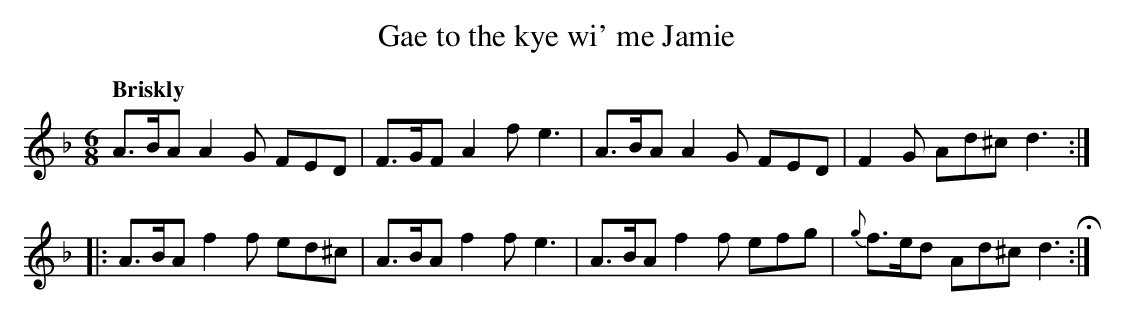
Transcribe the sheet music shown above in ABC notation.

X:1
T:Gae to the kye wi' me Jamie
M:6/8
L:1/8
Q:"Briskly"
K:Dmin
A>BA A2G FED|F>GF A2f e3|A>BA A2G FED|F2G Ad^c d3:|
|:A>BA f2f ed^c|A>BA f2f e3|A>BA f2f efg|{g}f>ed Ad^c d3!fermata!:|
